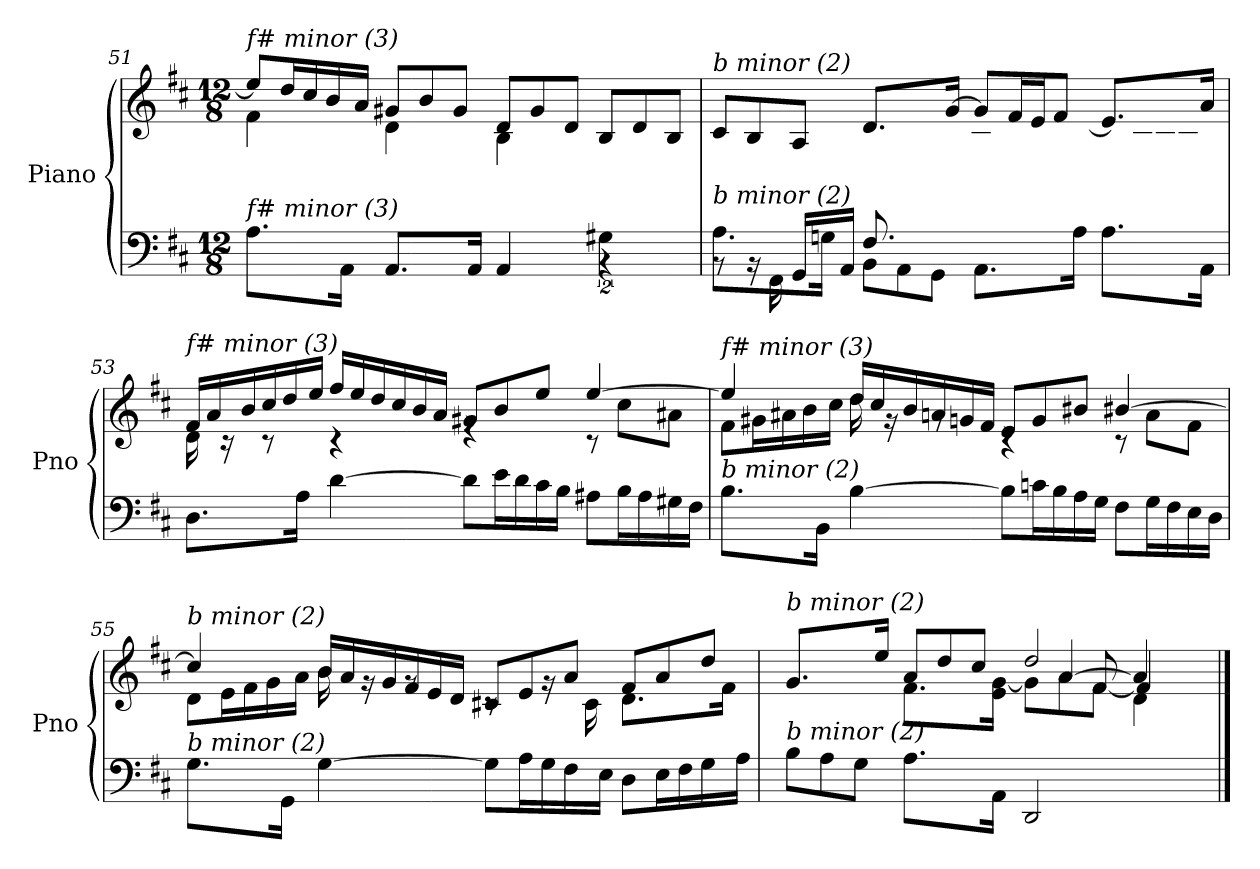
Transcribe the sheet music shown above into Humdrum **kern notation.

**kern	**kern
*part1	*part1
*staff2	*staff1
*I"Piano	*
*I'Pno	*
!!LO:PB:g=z
*clefF4	*clefG2
*k[f#c#]	*k[f#c#]
*D:	*D:
*M12/8	*M12/8
=51	=51
*^	*^
*	*Xtuplet	*	*Xtuplet
!	!	!LO:TX:i:t=f# minor (3)	!
!LO:TX:i:t=f# minor (3)	!	!	!
1ryy	16%3.A\L	8ee/L]	8%3f#\
.	.	16dd/L	.
.	.	16cc#/	.
.	.	16b/	.
.	32%3AA\Jk	.	.
.	.	16a/JJ	.
.	16%3.AA/L	8g#X/L	8%3d\
.	.	8b/	.
.	.	8g#/J	.
.	32%3AA/Jk	.	.
.	8%3AA/	8d/L	8%3B\
.	.	8g#/	.
8ryy	.	8d/J	.
8%3G#X\	8%3rBB	8B/L	4.ryy
.	.	8d/	.
.	.	8B/J	.
=52	=52	=52	=52
!	!	!LO:TX:i:t=b minor (2)	!
!LO:TX:i:t=b minor (2)	!	!	!
16%3.A\L	8rBB	8c#/L	2ryy
.	16rBB	8B/	.
.	16FF#\	.	.
.	16GG/LL	8A/J	.
32%3Gn\Jk	.	.	.
.	16AA/JJ	.	.
16%3.F#/L	8BB\L	16%3.d/L	.
.	8AA\	.	8ryy
.	8GG\J	.	32ryy
4...ryy	.	[32%3g/Jk	32%3e\Jk
.	16%3.AA\L	8g/L]	16%3.c#\L
.	.	16f#/L	.
.	.	16e/J	.
.	.	8f#/J	.
.	32%3A\Jk	.	[32%3d\Jk
4.ryy	16%3.A\L	16%3.e/L	8d\L]
.	.	.	16c#\L
.	.	.	16B\J
.	.	.	8c#\J
.	32%3AA\Jk	32%3a/Jk	.
!!LO:LB:g=z	!!
=53	=53	=53	=53
!	!	!LO:TX:i:t=f# minor (3)	!
!LO:TX:i:t=f# minor (3)	!	!	!
*v	*v	*	*
16%3.D\L	16f#/LL	32%3d\
.	16a/	.
.	.	32%3rc
.	16b/	.
.	16cc#/	16%3rc
.	16dd/	.
32%3A\Jk	.	.
.	16ee/JJ	.
[8%3d\	16ff#/LL	8%3rc
.	16ee/	.
.	16dd/	.
.	16cc#/	.
.	16b/	.
.	16a/JJ	.
8d\L]	8g#X/L	8%3re
16e\L	8b/	.
16d\	.	.
16c#\	8ee/J	.
16B\JJ	.	.
8A#X\L	[8%3ee/	8rc
16B\L	.	8cc#\L
16A#\	.	.
16G#X\	.	8a#X\J
16F#\JJ	.	.
!!LO:LB:g=z	!!
=54	=54	=54
!	!LO:TX:i:t=f# minor (3)	!
!LO:TX:i:t=b minor (2)	!	!
16%3.B\L	8%3ee/]	8f#\L
.	.	16g#X\L
.	.	16a#X\
.	.	16b\
32%3BB\Jk	.	.
.	.	16cc#\JJ
[8%3B\	16dd/LL	32%3dd\
.	16cc#/	.
.	.	32%3rg
.	16b/	.
.	16an/	16%3rg
.	16gn/	.
.	16f#/JJ	.
8B\L]	8e/L	8%3rc
16cn\L	8g/	.
16B\	.	.
16A\	8b#Xi/J	.
16G\JJ	.	.
8F#\L	[8%3b#Xi/	8rc
16G\L	.	8a\L
16F#\	.	.
16E\	.	8f#\J
16D\JJ	.	.
!!LO:LB:g=z	!!
=55	=55	=55
!	!LO:TX:i:t=b minor (2)	!
!LO:TX:i:t=b minor (2)	!	!
16%3.G\L	8%3cc/]	8d\L
.	.	16e\L
.	.	16f#\
.	.	16g\
32%3GG\Jk	.	.
.	.	16a\JJ
[8%3G\	16b/LL	32%3b\
.	16a/	.
.	.	32%3rg
.	16g/	.
.	16f#/	16%3rg
.	16e/	.
.	16d/JJ	.
8G\L]	8c#X/L	16%3rc
16A\L	8e/	.
16G\	.	32%3rg
16F#\	8a/J	.
.	.	32%3c#\
16E\JJ	.	.
8D\L	8f#/L	16%3.d\L
16E\L	8a/	.
16F#\	.	.
16G\	8dd/J	.
.	.	32%3f#\Jk
16A\JJ	.	.
=56	=56	=56
*^	*^	*
*	*^	*	*	*^
!	!	!	!LO:TX:i:t=b minor (2)	!	!	!
!LO:TX:i:t=b minor (2)	!	!	!	!	!	!
2..ryy	1ryy	8B\L	16%3.g/L	8g\Lyy	2..ryy	1ryy
.	.	8A\	.	8a\	.	.
.	.	8G\J	.	8b\J	.	.
.	.	.	32%3ee/Jk	.	.	.
.	.	16%3.A\L	8a/L	16%3.f#\L	.	.
.	.	.	8dd/	.	.	.
.	.	.	8cc#/J	.	.	.
.	.	32%3AA\Jk	.	32%3e\ [32%3g\Jk	.	.
.	.	4%3DD/	4%3dd/	8g\L]	.	.
2ryy	.	.	.	8a\	[4a/	.
.	2ryy	.	.	8f#\J	.	[8f#/
.	.	.	.	8%3d\	8%3a/]	8%3f#/]
8ryy	.	.	.	.	.	.
*v	*v	*v	*	*	*	*
*	*v	*v	*v	*v
==	==
*-	*-
